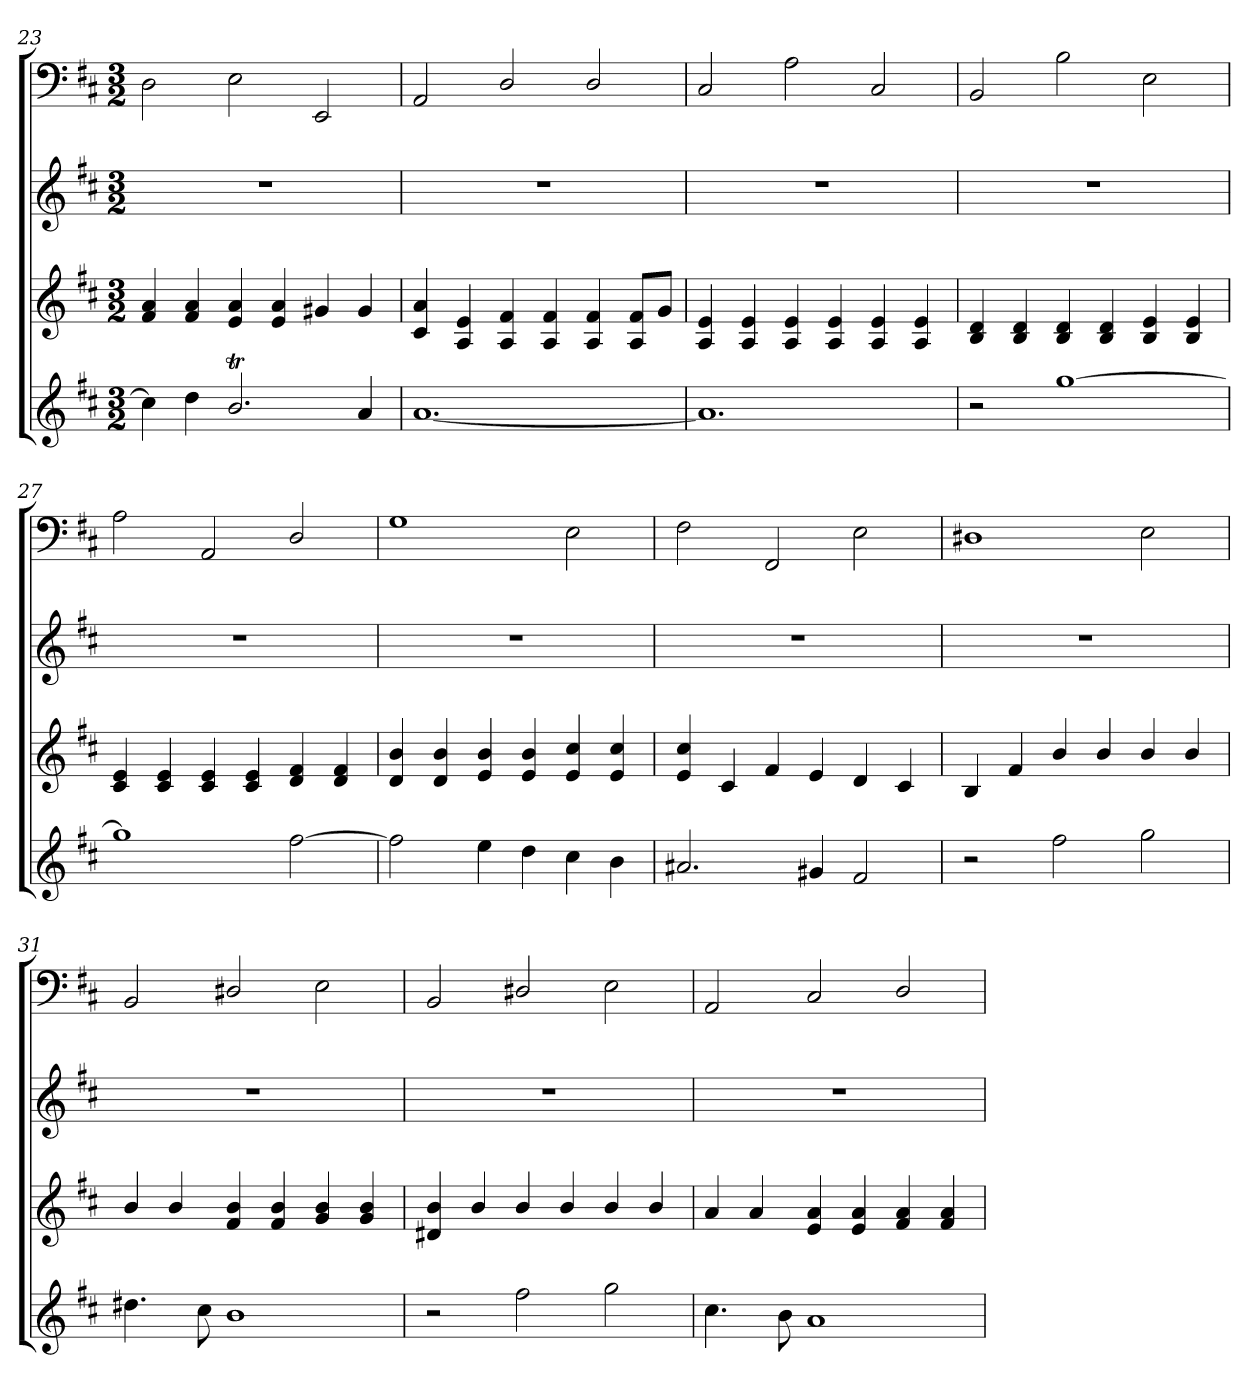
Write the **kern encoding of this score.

**kern	**kern	**kern	**kern
*part4	*part3	*part2	*part1
*staff4	*staff3	*staff2	*staff1
*clefG2	*clefG2	*clefG2	*clefF4
*k[f#c#]	*k[f#c#]	*k[f#c#]	*k[f#c#]
*D:	*D:	*D:	*D:
*M3/2	*M3/2	*M3/2	*M3/2
=23	=23	=23	=23
4cc#\]	4f#/ 4a/	1.r	2D\
4dd\	4f#/ 4a/	.	.
2.bT/	4e/ 4a/	.	2E\
.	4e/ 4a/	.	.
.	4g#X/	.	2EE/
4a/	4g#/	.	.
=24	=24	=24	=24
[1.a/	4c#/ 4a/	1.r	2AA/
.	4A/ 4e/	.	.
.	4A/ 4f#/	.	2D/
.	4A/ 4f#/	.	.
.	4A/ 4f#/	.	2D/
.	8A/ 8f#/L	.	.
.	8g/J	.	.
=25	=25	=25	=25
1.a/]	4A/ 4e/	1.r	2C#/
.	4A/ 4e/	.	.
.	4A/ 4e/	.	2A\
.	4A/ 4e/	.	.
.	4A/ 4e/	.	2C#/
.	4A/ 4e/	.	.
=26	=26	=26	=26
2r	4B/ 4d/	1.r	2BB/
.	4B/ 4d/	.	.
[1gg\	4B/ 4d/	.	2B\
.	4B/ 4d/	.	.
.	4B/ 4e/	.	2E\
.	4B/ 4e/	.	.
=27	=27	=27	=27
1gg\]	4c#/ 4e/	1.r	2A\
.	4c#/ 4e/	.	.
.	4c#/ 4e/	.	2AA/
.	4c#/ 4e/	.	.
[2ff#\	4d/ 4f#/	.	2D/
.	4d/ 4f#/	.	.
=28	=28	=28	=28
2ff#\]	4d/ 4b/	1.r	1G\
.	4d/ 4b/	.	.
4ee\	4e/ 4b/	.	.
4dd\	4e/ 4b/	.	.
4cc#\	4e/ 4cc#/	.	2E\
4b\	4e/ 4cc#/	.	.
=29	=29	=29	=29
2.a#X/	4e/ 4cc#/	1.r	2F#\
.	4c#/	.	.
.	4f#/	.	2FF#/
4g#X/	4e/	.	.
2f#/	4d/	.	2E\
.	4c#/	.	.
=30	=30	=30	=30
2r	4B/	1.r	1D#X\
.	4f#/	.	.
2ff#\	4b/	.	.
.	4b/	.	.
2gg\	4b/	.	2E\
.	4b/	.	.
=31	=31	=31	=31
4.dd#X\	4b/	1.r	2BB/
.	4b/	.	.
8cc#\	.	.	.
1b\	4f#/ 4b/	.	2D#X/
.	4f#/ 4b/	.	.
.	4g/ 4b/	.	2E\
.	4g/ 4b/	.	.
=32	=32	=32	=32
2r	4d#X/ 4b/	1.r	2BB/
.	4b/	.	.
2ff#\	4b/	.	2D#X/
.	4b/	.	.
2gg\	4b/	.	2E\
.	4b/	.	.
=33	=33	=33	=33
4.cc#\	4a/	1.r	2AA/
.	4a/	.	.
8b\	.	.	.
1a/	4e/ 4a/	.	2C#/
.	4e/ 4a/	.	.
.	4f#/ 4a/	.	2D/
.	4f#/ 4a/	.	.
=	=	=	=
*-	*-	*-	*-
